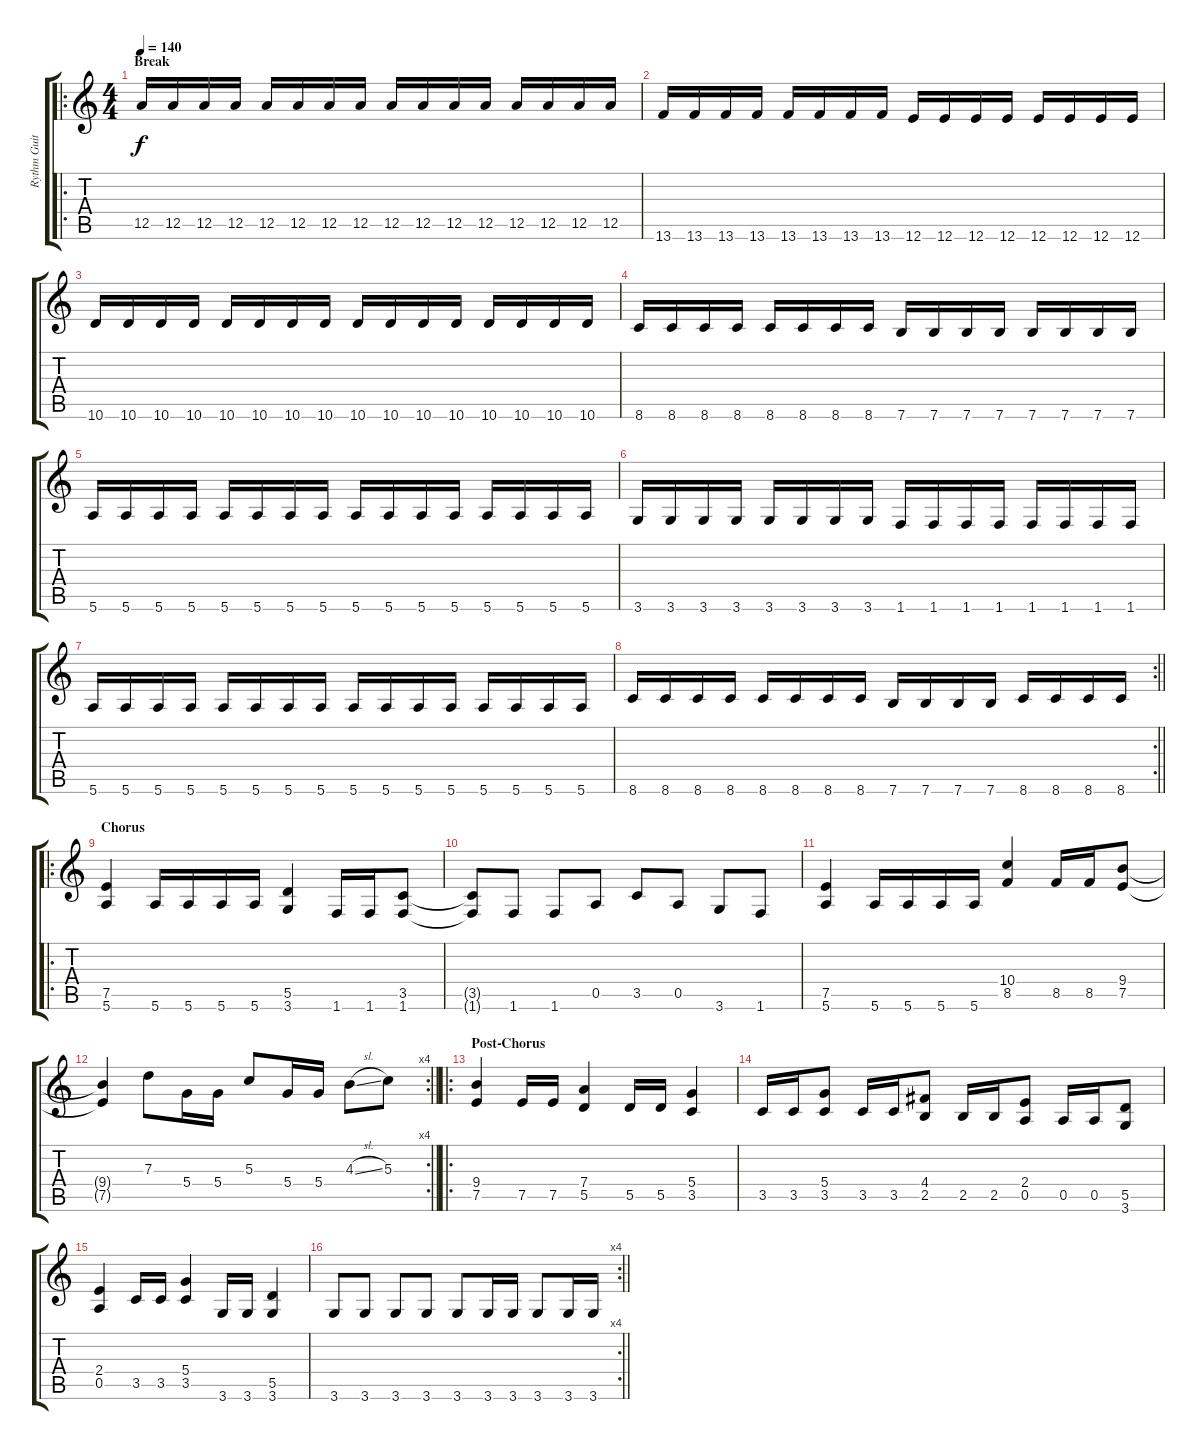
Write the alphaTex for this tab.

\track ("Rythm Guitar" "Rythm Guit") {instrument distortionguitar}
\staff {score tabs}
\tuning (E4 B3 G3 D3 A2 E2) {hide}
\ro
\ts (4 4)
\section ("" "Break")
\tempo 140
\clef g2
\ks c
12.5.16{dy f volume 13} 12.5.16 12.5.16 12.5.16 12.5.16 12.5.16 12.5.16 12.5.16 12.5.16 12.5.16 12.5.16 12.5.16 12.5.16 12.5.16 12.5.16 12.5.16 |
13.6.16 13.6.16 13.6.16 13.6.16 13.6.16 13.6.16 13.6.16 13.6.16 12.6.16 12.6.16 12.6.16 12.6.16 12.6.16 12.6.16 12.6.16 12.6.16 |
10.6.16 10.6.16 10.6.16 10.6.16 10.6.16 10.6.16 10.6.16 10.6.16 10.6.16 10.6.16 10.6.16 10.6.16 10.6.16 10.6.16 10.6.16 10.6.16 |
8.6.16 8.6.16 8.6.16 8.6.16 8.6.16 8.6.16 8.6.16 8.6.16 7.6.16 7.6.16 7.6.16 7.6.16 7.6.16 7.6.16 7.6.16 7.6.16 |
5.6.16 5.6.16 5.6.16 5.6.16 5.6.16 5.6.16 5.6.16 5.6.16 5.6.16 5.6.16 5.6.16 5.6.16 5.6.16 5.6.16 5.6.16 5.6.16 |
3.6.16 3.6.16 3.6.16 3.6.16 3.6.16 3.6.16 3.6.16 3.6.16 1.6.16 1.6.16 1.6.16 1.6.16 1.6.16 1.6.16 1.6.16 1.6.16 |
5.6.16 5.6.16 5.6.16 5.6.16 5.6.16 5.6.16 5.6.16 5.6.16 5.6.16 5.6.16 5.6.16 5.6.16 5.6.16 5.6.16 5.6.16 5.6.16 |
\rc 2
\barLineRight lightlight
8.6.16 8.6.16 8.6.16 8.6.16 8.6.16 8.6.16 8.6.16 8.6.16 7.6.16 7.6.16 7.6.16 7.6.16 8.6.16 8.6.16 8.6.16 8.6.16 |
\ro
\section ("" "Chorus")
(7.5 5.6).4 5.6.16 5.6.16 5.6.16 5.6.16 (5.5 3.6).4 1.6.16 1.6.16 (3.5 1.6).8 |
(3.5{t} 1.6{t}).8 1.6.8 1.6.8 0.5.8 3.5.8 0.5.8 3.6.8 1.6.8 |
(7.5 5.6).4 5.6.16 5.6.16 5.6.16 5.6.16 (10.4 8.5).4 8.5.16 8.5.16 (9.4 7.5).8 |
\rc 4
\barLineRight lightlight
(9.4{t} 7.5{t}).4 7.3.8 5.4.16 5.4.16 5.3.8 5.4.16 5.4.16 4.3{sl}.8 5.3.8 |
\ro
\section ("" "Post-Chorus")
(9.4 7.5).4 7.5.16 7.5.16 (7.4 5.5).4 5.5.16 5.5.16 (5.4 3.5).4 |
3.5.16 3.5.16 (5.4 3.5).8 3.5.16 3.5.16 (4.4 2.5).8 2.5.16 2.5.16 (2.4 0.5).8 0.5.16 0.5.16 (5.5 3.6).8 |
(2.4 0.5).4 3.5.16 3.5.16 (5.4 3.5).4 3.6.16 3.6.16 (5.5 3.6).4 |
\rc 4
\barLineRight lightlight
3.6.8 3.6.8 3.6.8 3.6.8 3.6.8 3.6.16 3.6.16 3.6.8 3.6.16 3.6.16
